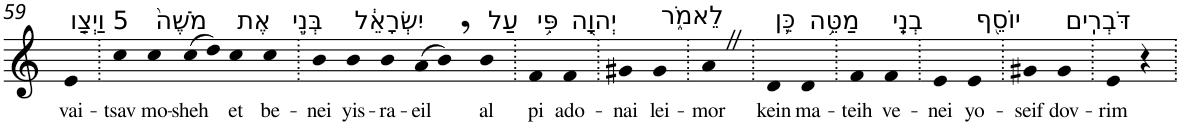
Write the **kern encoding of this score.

**kern	**text
*part1	*part1
*staff1	*staff1
*I"Piano	*
*I'Pno	*
!!LO:PB:g=z
*clefG2	*
*k[]	*
=59	=59
!LO:TX:a:t=5 וַיְצַ֤ו	!
!	!LO:LY:b
4e	vai-
=60.	=60.
!	!LO:LY:b
4cc	-tsav
!LO:TX:a:t=מֹשֶׁה֙	!
!	!LO:LY:b
4cc	mo-
!	!LO:LY:b
(>8cc	-sheh
8dd)	.
!LO:TX:a:t=אֶת	!
!	!LO:LY:b
4cc	et
!LO:TX:a:t=בְּנֵ֣י	!
!	!LO:LY:b
4cc	be-
=61.	=61.
!	!LO:LY:b
4b	-nei
!LO:TX:a:t=יִשְׂרָאֵ֔ל	!
!	!LO:LY:b
4b	yis-
!	!LO:LY:b
4b	-ra-
!	!LO:LY:b
(>8a	-eil
8b,)	.
!LO:TX:a:t=עַל	!
!	!LO:LY:b
4b	al
=62.	=62.
!LO:TX:a:t=פִּ֥י	!
!	!LO:LY:b
4f	pi
!LO:TX:a:t=יְהוָ֖ה	!
!	!LO:LY:b
4f	ado-
=63.	=63.
!	!LO:LY:b
4g#X	-nai
!LO:TX:a:t=לֵאמֹ֑ר	!
!	!LO:LY:b
4g#	lei-
=64.	=64.
!	!LO:LY:b
4aZ	-mor
=65.	=65.
!LO:TX:a:t=כֵּ֛ן	!
!	!LO:LY:b
4d	kein
!LO:TX:a:t=מַטֵּ֥ה	!
!	!LO:LY:b
4d	ma-
=66.	=66.
!	!LO:LY:b
4f	-teih
!LO:TX:a:t=בְנֵֽי	!
!	!LO:LY:b
4f	ve-
=67.	=67.
!	!LO:LY:b
4e	-nei
!LO:TX:a:t=יוֹסֵ֖ף	!
!	!LO:LY:b
4e	yo-
=68.	=68.
!	!LO:LY:b
4g#X	-seif
!LO:TX:a:t=דֹּבְרִֽים	!
!	!LO:LY:b
4g#	dov-
=69.	=69.
!	!LO:LY:b
4e	-rim
4r	.
=.	=.
*-	*-
